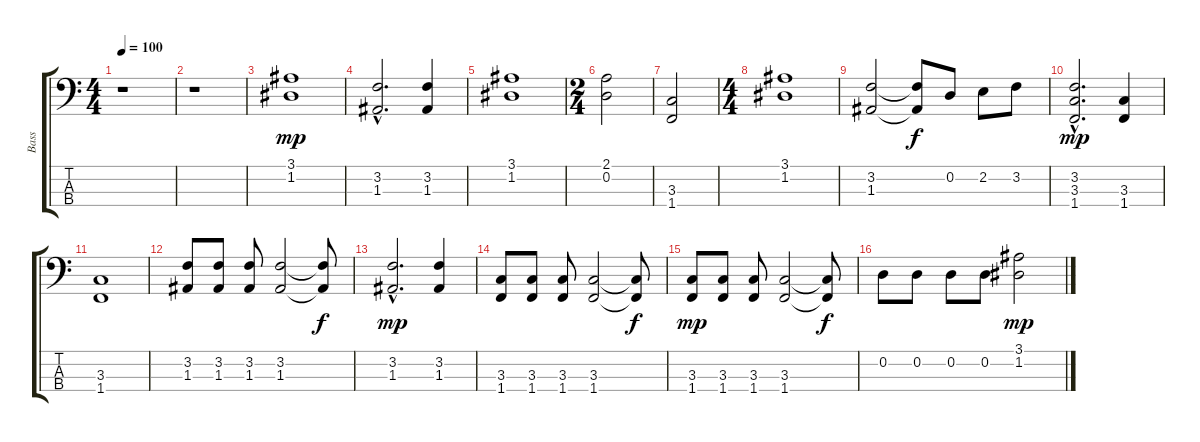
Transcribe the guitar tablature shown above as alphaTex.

\track ("Bass" "Bass") {instrument electricbassfinger}
\staff {score tabs}
\tuning (G2 D2 A1 E1) {hide}
\ts (4 4)
\tempo 100
\clef f4
\ks c
r.1{dy mp} |
r.1 |
(3.1 1.2).1 |
(3.2{hac} 1.3{hac}).2{d} (3.2 1.3).4 |
(3.1 1.2).1 |
\ts (2 4)
(2.1 0.2).2 |
(3.3 1.4).2 |
\ts (4 4)
(3.1 1.2).1 |
(3.2 1.3).2 (3.2{t} 1.3{t}).8{dy f} 0.2.8 2.2.8 3.2.8 |
(3.2{hac} 3.3{hac} 1.4{hac}).2{d dy mp} (3.3 1.4).4 |
(3.3 1.4).1 |
(3.2 1.3).8 (3.2 1.3).8 (3.2 1.3).8 (3.2 1.3).2 (3.2{t} 1.3{t}).8{dy f} |
(3.2{hac} 1.3{hac}).2{d dy mp} (3.2 1.3).4 |
(3.3 1.4).8 (3.3 1.4).8 (3.3 1.4).8 (3.3 1.4).2 (3.3{t} 1.4{t}).8{dy f} |
(3.3 1.4).8{dy mp} (3.3 1.4).8 (3.3 1.4).8 (3.3 1.4).2 (3.3{t} 1.4{t}).8{dy f} |
0.2.8 0.2.8 0.2.8 0.2.8 (3.1 1.2).2{dy mp}
